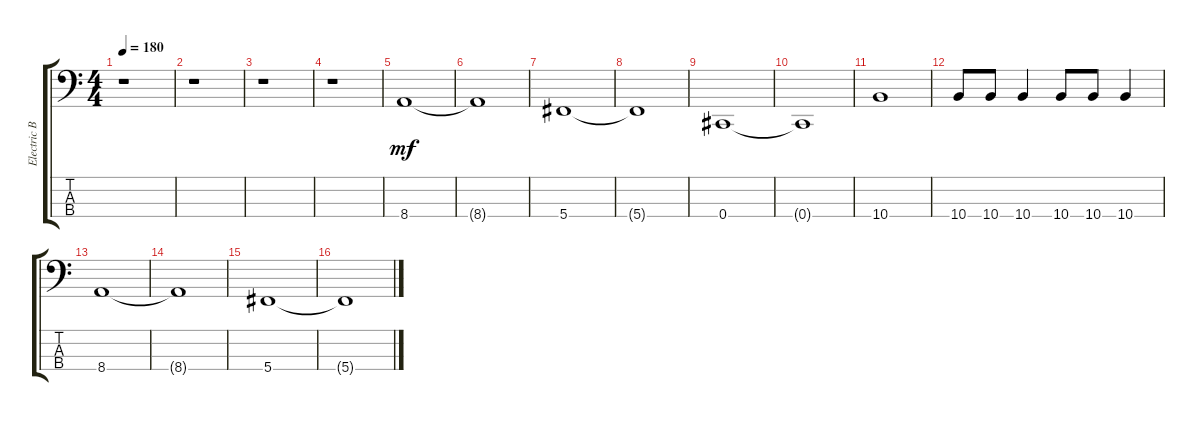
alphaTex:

\track ("Electric Bass" "Electric B") {instrument electricbasspick}
\staff {score tabs}
\tuning (Gb2 Db2 Ab1 Db1) {hide}
\ts (4 4)
\tempo 180
\clef f4
\ks c
r.1{dy mf} |
r.1 |
r.1 |
r.1 |
8.4.1 |
8.4{t}.1 |
5.4.1 |
5.4{t}.1 |
0.4.1 |
0.4{t}.1 |
10.4.1 |
10.4.8 10.4.8 10.4.4 10.4.8 10.4.8 10.4.4 |
8.4.1 |
8.4{t}.1 |
5.4.1 |
5.4{t}.1
